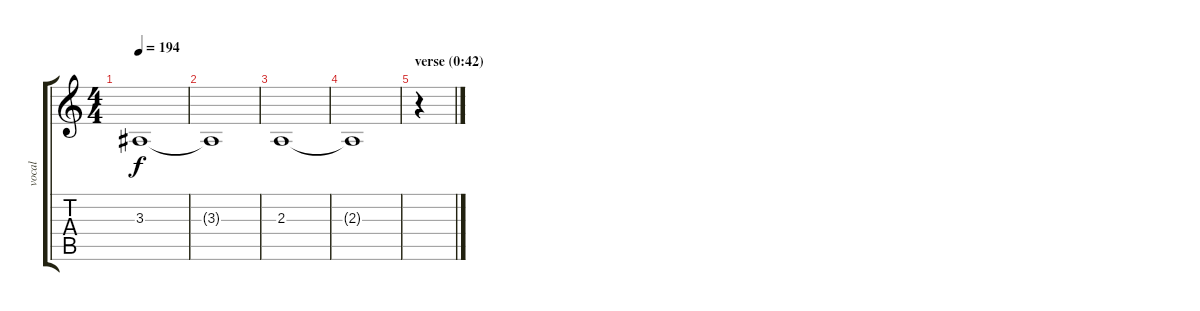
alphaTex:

\track ("vocal" "vocal") {instrument stringensemble1}
\staff {score tabs}
\tuning (E4 B3 G3 D3 A2 E2) {hide}
\ts (4 4)
\tempo 194
\clef g2
\ks c
3.3.1{dy f} |
3.3{t}.1 |
2.3.1 |
2.3{t}.1 |
\section ("" "verse (0:42)")
r.4
